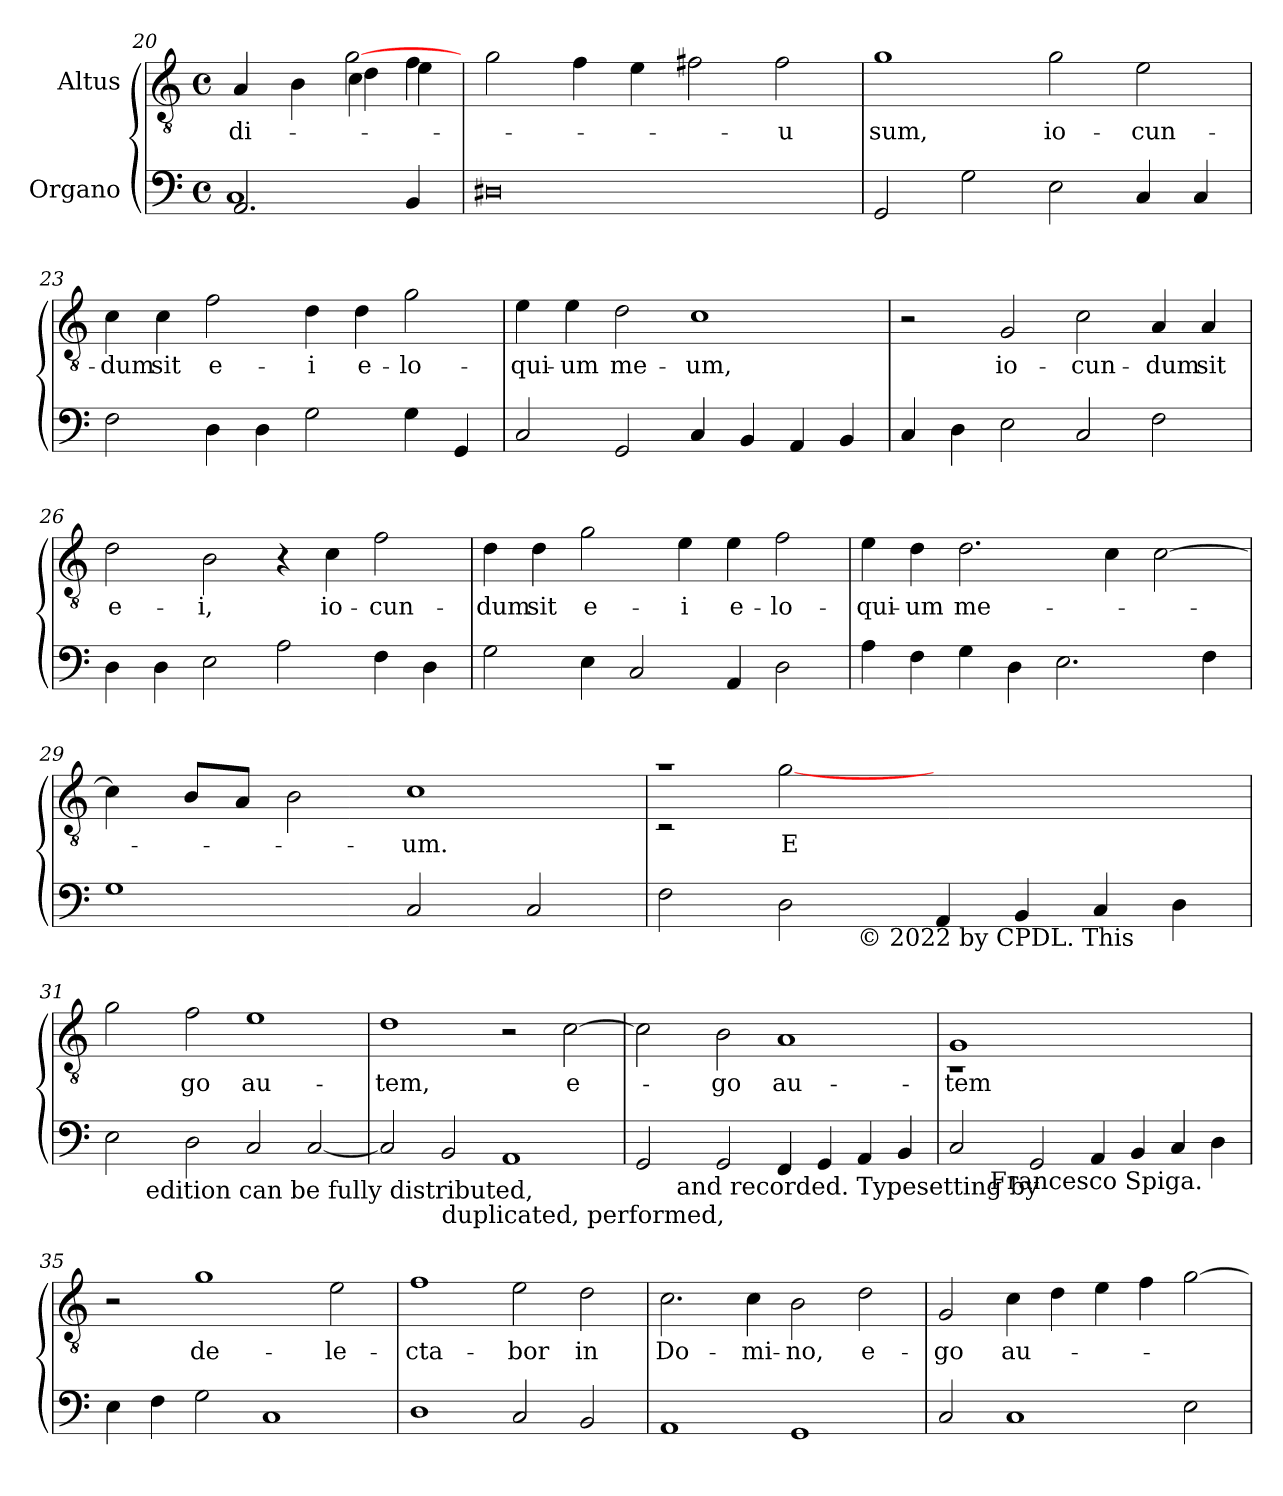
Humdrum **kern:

**kern	**kern	**text
*part2	*part1	*part1
*staff2	*staff1	*staff1
*I"Organo	*I"Altus	*
*clefF4	*clefGv2	*
*k[]	*k[]	*
*C:	*C:	*
*M4/4	*M4/4	*
*met(c)	*met(c)	*
=20	=20	=20
*^	*	*
!	!	!	!LO:LY:b
*	*	*^	*
*	*	*	*^	*
2.AA/	1C	4A/	2ryy	2ryy	di-
.	.	4B\	.	.	.
.	.	4c\	4d\	[>2g\	.
4BB/	.	4f\	4e\	.	.
*v	*v	*	*	*	*
*	*v	*v	*v	*
=21	=21	=21
0D#	2g\	.
.	4f\	.
.	4e\	.
.	2f#X\	.
!	!	!LO:LY:b
.	2f#\	-u
!!LO:LB:g=z
=22	=22	=22
!	!	!LO:LY:b
2GG/	1g	sum,
2G\	.	.
!	!	!LO:LY:b
2E\	2g\	io-
!	!	!LO:LY:b
4C/	2e\	-cun-
4C/	.	.
=23	=23	=23
!	!	!LO:LY:b
2F\	4c\	-dum
!	!	!LO:LY:b
.	4c\	sit
!	!	!LO:LY:b
4D\	2f\	e-
4D\	.	.
!	!	!LO:LY:b
2G\	4d\	-i
!	!	!LO:LY:b
.	4d\	e-
!	!	!LO:LY:b
4G\	2g\	-lo-
4GG/	.	.
=24	=24	=24
!	!	!LO:LY:b
2C/	4e\	-qui-
!	!	!LO:LY:b
.	4e\	-um
!	!	!LO:LY:b
2GG/	2d\	me-
!	!	!LO:LY:b
4C/	1c	-um,
4BB/	.	.
4AA/	.	.
4BB/	.	.
=25	=25	=25
4C/	2r	.
4D\	.	.
!	!	!LO:LY:b
2E\	2G/	io-
!	!	!LO:LY:b
2C/	2c\	-cun-
!	!	!LO:LY:b
2F\	4A/	-dum
!	!	!LO:LY:b
.	4A/	sit
!!LO:LB:g=z
=26	=26	=26
!	!	!LO:LY:b
4D\	2d\	e-
4D\	.	.
!	!	!LO:LY:b
2E\	2B\	-i,
2A\	4r	.
!	!	!LO:LY:b
.	4c\	io-
!	!	!LO:LY:b
4F\	2f\	-cun-
4D\	.	.
=27	=27	=27
!	!	!LO:LY:b
2G\	4d\	-dum
!	!	!LO:LY:b
.	4d\	sit
!	!	!LO:LY:b
4E\	2g\	e-
2C/	.	.
!	!	!LO:LY:b
.	4e\	-i
!	!	!LO:LY:b
4AA/	4e\	e-
!	!	!LO:LY:b
2D\	2f\	-lo-
=28	=28	=28
!	!	!LO:LY:b
4A\	4e\	-qui-
!	!	!LO:LY:b
4F\	4d\	-um
!	!	!LO:LY:b
4G\	2.d\	me-
4D\	.	.
2.E\	.	.
.	4c\	.
.	[>2c\	.
4F\	.	.
=29	=29	=29
1G	4c\]	.
.	8B/L	.
.	8A/J	.
.	2B\	.
!	!	!LO:LY:b
2C/	1c	-um.
2C/	.	.
!!LO:LB:g=z
=30	=30	=30
*^	*^	*
2F\	2.ryy	1ra	2rC	.
!	!	!	!	!LO:LY:b
2D\	.	.	[>2g\	E-
!	!LO:TX:b:t=© 2022 by CPDL. This	!	!	!
.	1ryy	.	.	.
4AA/	.	1ryy	1ryy	.
4BB/	.	.	.	.
4C/	.	.	.	.
4D\	4ryy	.	.	.
*	*	*v	*v	*
=31	=31	=31	=31
2E\	4ryy	2g\	.
!	!LO:TX:b:t=edition can be fully distributed,	!	!
.	1..ryy	.	.
!	!	!	!LO:LY:b
2D\	.	2f\	-go
!	!	!	!LO:LY:b
2C/	.	1e	au-
[<2C/	.	.	.
=32	=32	=32	=32
!	!	!	!LO:LY:b
*v	*v	*	*
2C/]	1d	-tem,
!LO:TX:b:t=duplicated, performed,	!	!
2BB/	.	.
1AA	2r	.
!	!	!LO:LY:b:rj
.	[>2c\	e-
=33	=33	=33
*^	*	*
2GG/	4ryy	2c\]	.
!	!LO:TX:b:t=and recorded. Typesetting by	!	!
.	1..ryy	.	.
!	!	!	!LO:LY:b
2GG/	.	2B\	-go
!	!	!	!LO:LY:b
4FF/	.	1A	au-
4GG/	.	.	.
4AA/	.	.	.
4BB/	.	.	.
=34	=34	=34	=34
*	*	*^	*
!	!	!	!LO:N:vis=1	!LO:LY:b
2C/	4ryy	1G	0rC	-tem
!	!LO:TX:b:t=Francesco Spiga.	!	!	!
.	1..ryy	.	.	.
2GG/	.	.	.	.
4AA/	.	1ryy	.	.
4BB/	.	.	.	.
4C/	.	.	.	.
4D\	.	.	.	.
*v	*v	*	*	*
*	*v	*v	*
!!LO:PB:g=z
=35	=35	=35
4E\	2r	.
4F\	.	.
!	!	!LO:LY:b
2G\	1g	de-
1C	.	.
!	!	!LO:LY:b
.	2e\	-le-
=36	=36	=36
!	!	!LO:LY:b
1D	1f	-cta-
!	!	!LO:LY:b
2C/	2e\	-bor
!	!	!LO:LY:b
2BB/	2d\	in
=37	=37	=37
!	!	!LO:LY:b
1AA	2.c\	Do-
!	!	!LO:LY:b
.	4c\	-mi-
!	!	!LO:LY:b
1GG	2B\	-no,
!	!	!LO:LY:b
.	2d\	e-
=38	=38	=38
!	!	!LO:LY:b
2C/	2G/	-go
!	!	!LO:LY:b
1C	4c\	au-
.	4d\	.
.	4e\	.
.	4f\	.
2E\	[>2g\	.
=	=	=
*-	*-	*-
